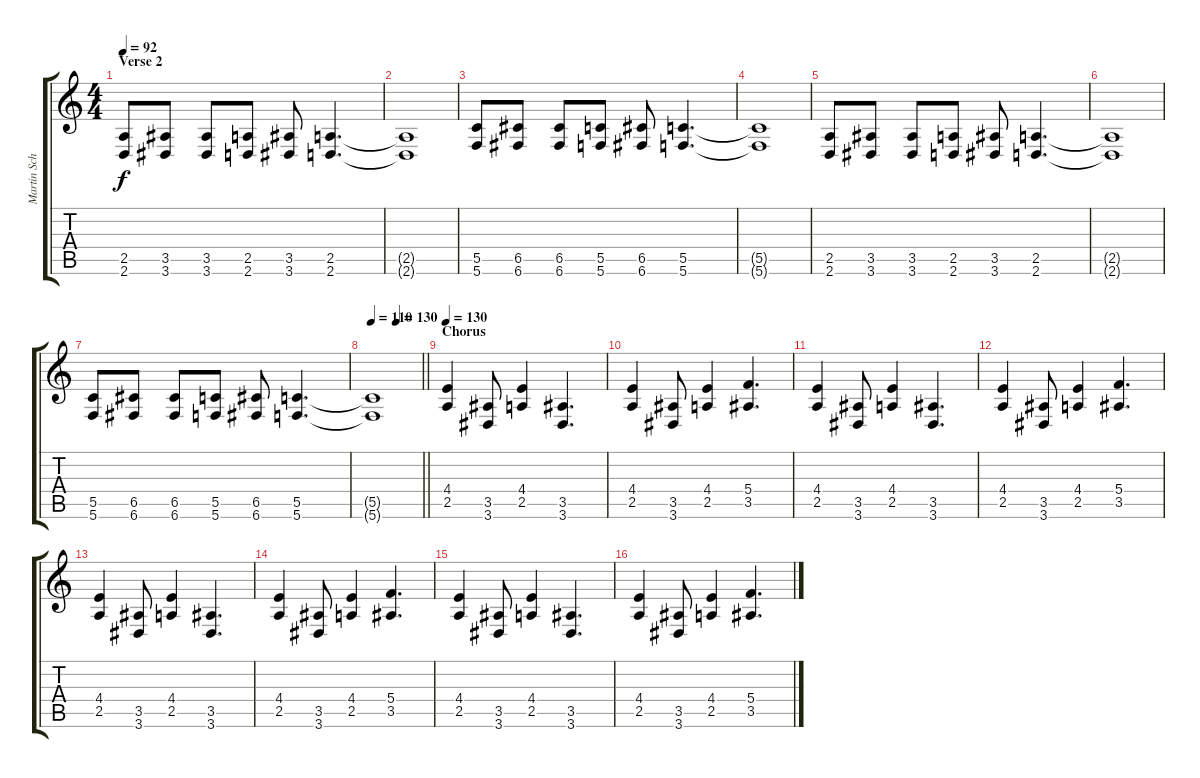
\track ("Martin Schirenc" "Martin Sch") {instrument distortionguitar}
\staff {score tabs}
\tuning (D4 A3 F3 C3 G2 C2) {hide}
\ts (4 4)
\section ("" "Verse 2")
\tempo 92
\clef g2
\ks c
(2.5 2.6).8{dy f} (3.5 3.6).8 (3.5 3.6).8 (2.5 2.6).8 (3.5 3.6).8 (2.5 2.6).4{d} |
(2.5{t} 2.6{t}).1{volume 5} |
(5.5 5.6).8{volume 13} (6.5 6.6).8 (6.5 6.6).8 (5.5 5.6).8 (6.5 6.6).8 (5.5 5.6).4{d} |
(5.5{t} 5.6{t}).1{volume 5} |
(2.5 2.6).8{volume 13} (3.5 3.6).8 (3.5 3.6).8 (2.5 2.6).8 (3.5 3.6).8 (2.5 2.6).4{d} |
(2.5{t} 2.6{t}).1{volume 5} |
(5.5 5.6).8{volume 13} (6.5 6.6).8 (6.5 6.6).8 (5.5 5.6).8 (6.5 6.6).8 (5.5 5.6).4{d} |
\tempo 110
\tempo (130 0.5)
\barLineRight lightlight
(5.5{t} 5.6{t}).1{volume 5} |
\section ("" "Chorus")
\tempo 130
(4.4 2.5).4{volume 13} (3.5 3.6).8 (4.4 2.5).4 (3.5 3.6).4{d} |
(4.4 2.5).4 (3.5 3.6).8 (4.4 2.5).4 (5.4 3.5).4{d} |
(4.4 2.5).4 (3.5 3.6).8 (4.4 2.5).4 (3.5 3.6).4{d} |
(4.4 2.5).4 (3.5 3.6).8 (4.4 2.5).4 (5.4 3.5).4{d} |
(4.4 2.5).4 (3.5 3.6).8 (4.4 2.5).4 (3.5 3.6).4{d} |
(4.4 2.5).4 (3.5 3.6).8 (4.4 2.5).4 (5.4 3.5).4{d} |
(4.4 2.5).4 (3.5 3.6).8 (4.4 2.5).4 (3.5 3.6).4{d} |
(4.4 2.5).4 (3.5 3.6).8 (4.4 2.5).4 (5.4 3.5).4{d}
